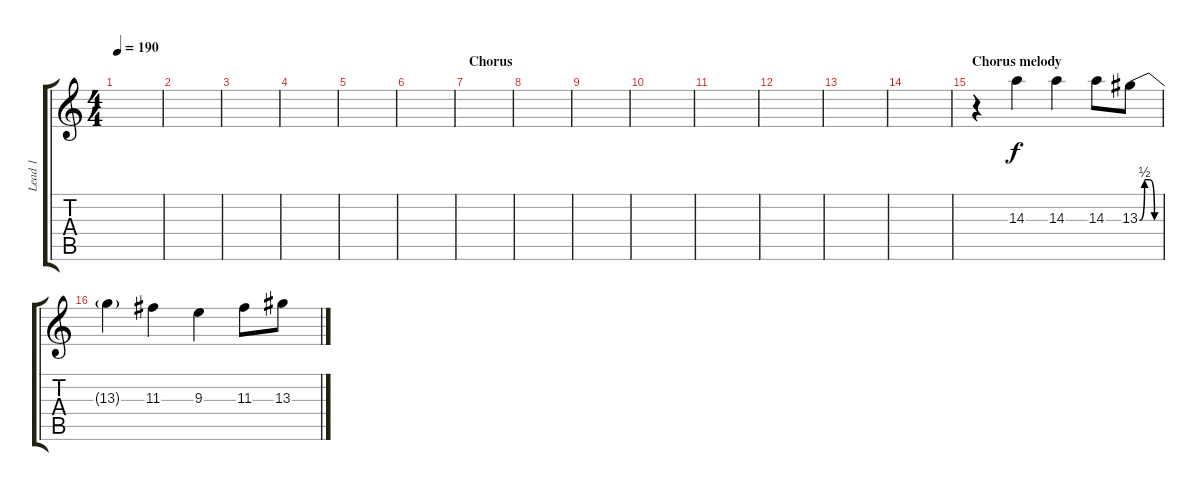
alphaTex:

\track ("Lead 1" "Lead 1") {instrument distortionguitar}
\staff {score tabs}
\tuning (E4 B3 G3 D3 A2 E2) {hide}
\ts (4 4)
\tempo 190
\clef g2
\ks c
|
|
|
|
|
|
\section ("" "Chorus")
|
|
|
|
|
|
|
|
\section ("" "Chorus melody")
r.4 14.3.4 14.3.4 14.3.8 13.3{be (custom 0 0 15 2 30 2 45 0 60 0)}.8 |
13.3{t}.4 11.3.4 9.3.4 11.3.8 13.3.8
